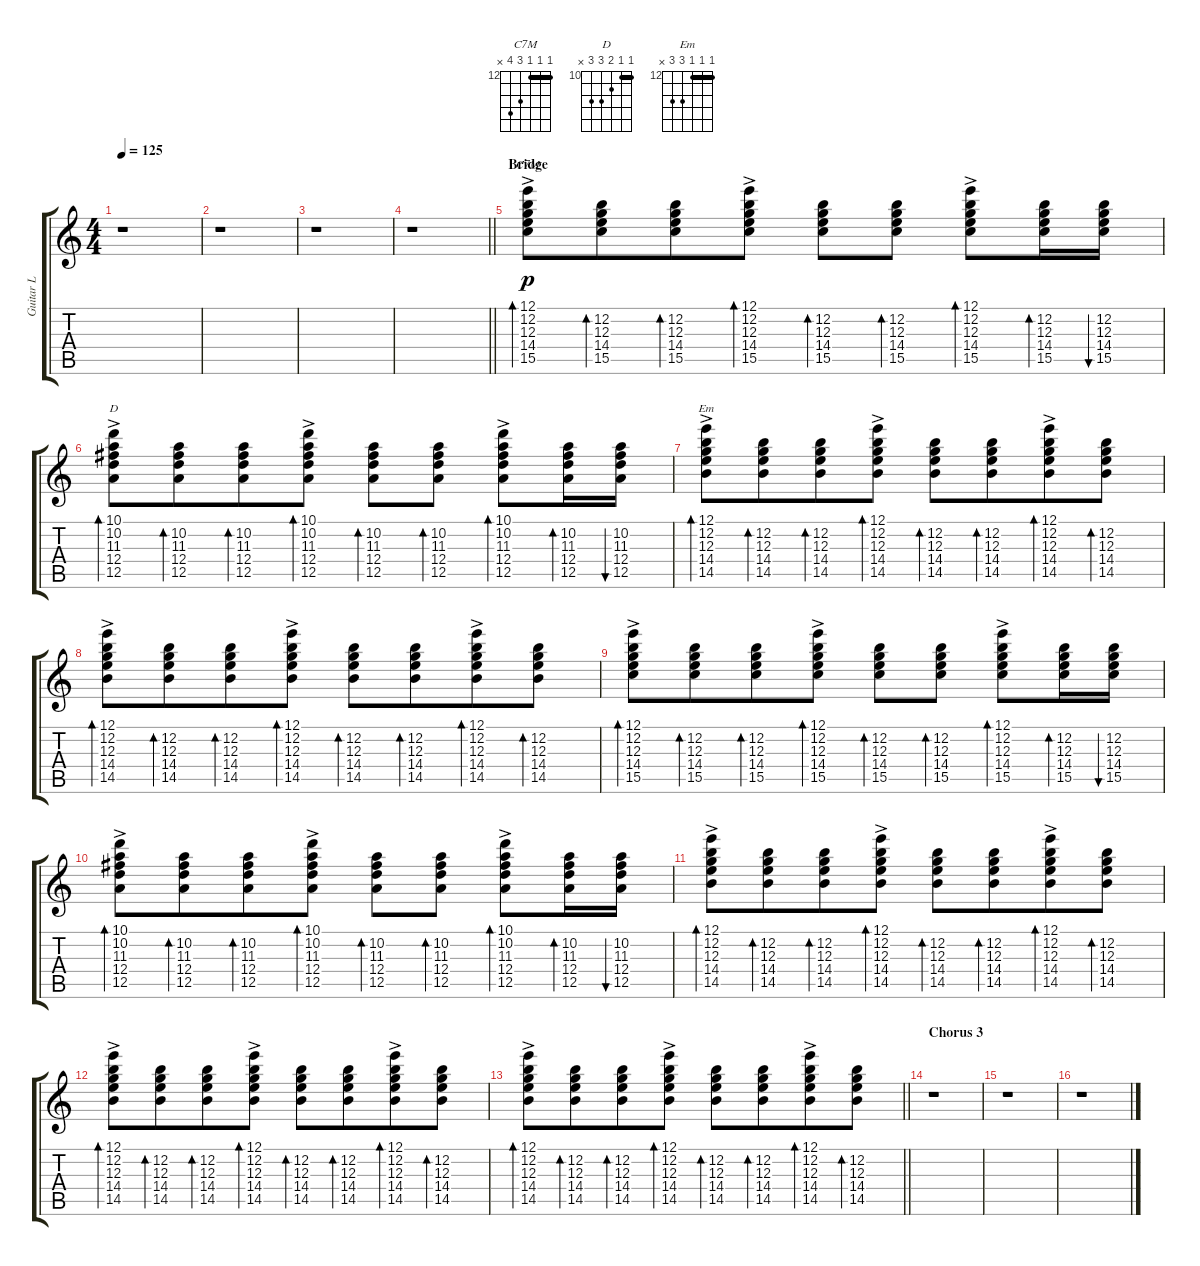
\track ("Guitar L" "Guitar L") {instrument acousticguitarsteel}
\staff {score tabs}
\tuning (E4 B3 G3 D3 A2 E2) {hide}
\chord ("C7M" 12 12 12 14 15 x) {firstfret 12 barre 12}
\chord ("D" 10 10 11 12 12 x) {firstfret 10 barre 10}
\chord ("Em" 12 12 12 14 14 x) {firstfret 12 barre 12}
\ts (4 4)
\tempo 125
\clef g2
\ks c
r.1{dy p} |
r.1 |
r.1 |
\barLineRight lightlight
r.1{volume 0} |
\section ("" "Bridge")
(12.1{ac} 12.2{ac} 12.3{ac} 14.4{ac} 15.5{ac}).8{bd 30 ch "C7M" volume 5} (12.2 12.3 14.4 15.5).8{bd 30 beam merge} (12.2 12.3 14.4 15.5).8{bd 30} (12.1{ac} 12.2{ac} 12.3{ac} 14.4{ac} 15.5{ac}).8{bd 30} (12.2 12.3 14.4 15.5).8{bd 30} (12.2 12.3 14.4 15.5).8{bd 30} (12.1{ac} 12.2{ac} 12.3{ac} 14.4{ac} 15.5{ac}).8{bd 30} (12.2 12.3 14.4 15.5).16{bd 30} (12.2 12.3 14.4 15.5).16{bu 30} |
(10.1{ac} 10.2{ac} 11.3{ac} 12.4{ac} 12.5{ac}).8{bd 30 ch "D"} (10.2 11.3 12.4 12.5).8{bd 30 beam merge} (10.2 11.3 12.4 12.5).8{bd 30} (10.1{ac} 10.2{ac} 11.3{ac} 12.4{ac} 12.5{ac}).8{bd 30} (10.2 11.3 12.4 12.5).8{bd 30} (10.2 11.3 12.4 12.5).8{bd 30} (10.1{ac} 10.2{ac} 11.3{ac} 12.4{ac} 12.5{ac}).8{bd 30} (10.2 11.3 12.4 12.5).16{bd 30} (10.2 11.3 12.4 12.5).16{bu 30} |
(12.1{ac} 12.2{ac} 12.3{ac} 14.4{ac} 14.5{ac}).8{bd 30 ch "Em"} (12.2 12.3 14.4 14.5).8{bd 30 beam merge} (12.2 12.3 14.4 14.5).8{bd 30} (12.1{ac} 12.2{ac} 12.3{ac} 14.4{ac} 14.5{ac}).8{bd 30} (12.2 12.3 14.4 14.5).8{bd 30} (12.2 12.3 14.4 14.5).8{bd 30 beam merge} (12.1{ac} 12.2{ac} 12.3{ac} 14.4{ac} 14.5{ac}).8{bd 30} (12.2 12.3 14.4 14.5).8{bd 30} |
(12.1{ac} 12.2{ac} 12.3{ac} 14.4{ac} 14.5{ac}).8{bd 30} (12.2 12.3 14.4 14.5).8{bd 30 beam merge} (12.2 12.3 14.4 14.5).8{bd 30} (12.1{ac} 12.2{ac} 12.3{ac} 14.4{ac} 14.5{ac}).8{bd 30} (12.2 12.3 14.4 14.5).8{bd 30} (12.2 12.3 14.4 14.5).8{bd 30 beam merge} (12.1{ac} 12.2{ac} 12.3{ac} 14.4{ac} 14.5{ac}).8{bd 30} (12.2 12.3 14.4 14.5).8{bd 30} |
(12.1{ac} 12.2{ac} 12.3{ac} 14.4{ac} 15.5{ac}).8{bd 30} (12.2 12.3 14.4 15.5).8{bd 30 beam merge} (12.2 12.3 14.4 15.5).8{bd 30} (12.1{ac} 12.2{ac} 12.3{ac} 14.4{ac} 15.5{ac}).8{bd 30} (12.2 12.3 14.4 15.5).8{bd 30} (12.2 12.3 14.4 15.5).8{bd 30} (12.1{ac} 12.2{ac} 12.3{ac} 14.4{ac} 15.5{ac}).8{bd 30} (12.2 12.3 14.4 15.5).16{bd 30} (12.2 12.3 14.4 15.5).16{bu 30} |
(10.1{ac} 10.2{ac} 11.3{ac} 12.4{ac} 12.5{ac}).8{bd 30} (10.2 11.3 12.4 12.5).8{bd 30 beam merge} (10.2 11.3 12.4 12.5).8{bd 30} (10.1{ac} 10.2{ac} 11.3{ac} 12.4{ac} 12.5{ac}).8{bd 30} (10.2 11.3 12.4 12.5).8{bd 30} (10.2 11.3 12.4 12.5).8{bd 30} (10.1{ac} 10.2{ac} 11.3{ac} 12.4{ac} 12.5{ac}).8{bd 30} (10.2 11.3 12.4 12.5).16{bd 30} (10.2 11.3 12.4 12.5).16{bu 30} |
(12.1{ac} 12.2{ac} 12.3{ac} 14.4{ac} 14.5{ac}).8{bd 30} (12.2 12.3 14.4 14.5).8{bd 30 beam merge} (12.2 12.3 14.4 14.5).8{bd 30} (12.1{ac} 12.2{ac} 12.3{ac} 14.4{ac} 14.5{ac}).8{bd 30} (12.2 12.3 14.4 14.5).8{bd 30} (12.2 12.3 14.4 14.5).8{bd 30 beam merge} (12.1{ac} 12.2{ac} 12.3{ac} 14.4{ac} 14.5{ac}).8{bd 30} (12.2 12.3 14.4 14.5).8{bd 30} |
(12.1{ac} 12.2{ac} 12.3{ac} 14.4{ac} 14.5{ac}).8{bd 30} (12.2 12.3 14.4 14.5).8{bd 30 beam merge} (12.2 12.3 14.4 14.5).8{bd 30} (12.1{ac} 12.2{ac} 12.3{ac} 14.4{ac} 14.5{ac}).8{bd 30} (12.2 12.3 14.4 14.5).8{bd 30} (12.2 12.3 14.4 14.5).8{bd 30 beam merge} (12.1{ac} 12.2{ac} 12.3{ac} 14.4{ac} 14.5{ac}).8{bd 30} (12.2 12.3 14.4 14.5).8{bd 30} |
\barLineRight lightlight
(12.1{ac} 12.2{ac} 12.3{ac} 14.4{ac} 14.5{ac}).8{bd 30} (12.2 12.3 14.4 14.5).8{bd 30 beam merge} (12.2 12.3 14.4 14.5).8{bd 30} (12.1{ac} 12.2{ac} 12.3{ac} 14.4{ac} 14.5{ac}).8{bd 30} (12.2 12.3 14.4 14.5).8{bd 30} (12.2 12.3 14.4 14.5).8{bd 30 beam merge} (12.1{ac} 12.2{ac} 12.3{ac} 14.4{ac} 14.5{ac}).8{bd 30} (12.2 12.3 14.4 14.5).8{bd 30} |
\section ("" "Chorus 3")
r.1 |
r.1 |
r.1
